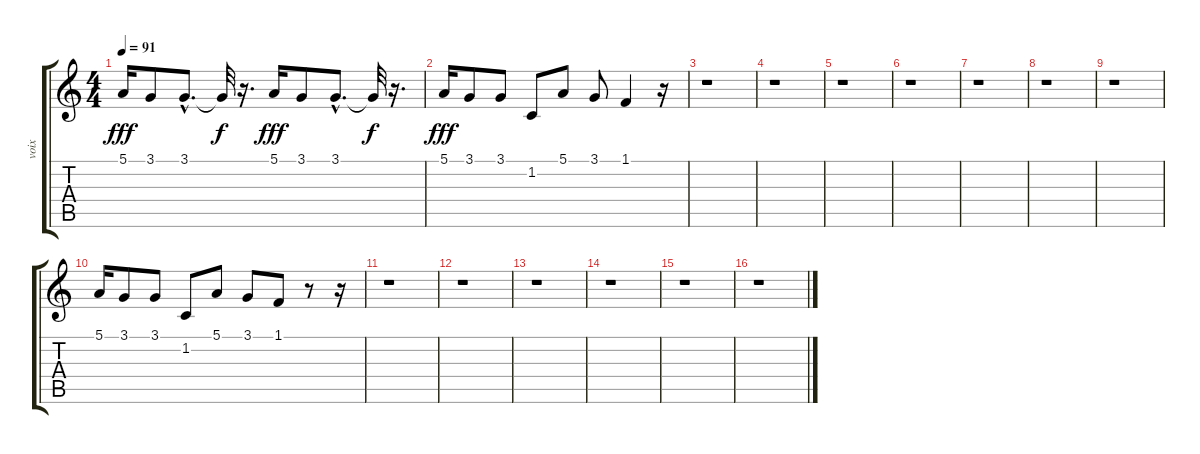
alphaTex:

\track ("voix" "voix") {instrument choiraahs}
\staff {score tabs}
\tuning (E4 B3 G3 D3 A2 E2) {hide}
\ts (4 4)
\tempo 91
\clef g2
\ks c
5.1.16{dy fff} 3.1.8 3.1{hac}.8{d} 3.1{t}.32{dy f} r.16{d} 5.1.16{dy fff} 3.1.8 3.1{hac}.8{d} 3.1{t}.32{dy f} r.16{d} |
5.1.16{dy fff} 3.1.8 3.1.8 1.2.8 5.1.8 3.1.8 1.1.4 r.16 |
r.1 |
r.1 |
r.1 |
r.1 |
r.1 |
r.1 |
r.1 |
5.1.16 3.1.8 3.1.8 1.2.8 5.1.8 3.1.8 1.1.8 r.8 r.16 |
r.1 |
r.1 |
r.1 |
r.1 |
r.1 |
r.1
